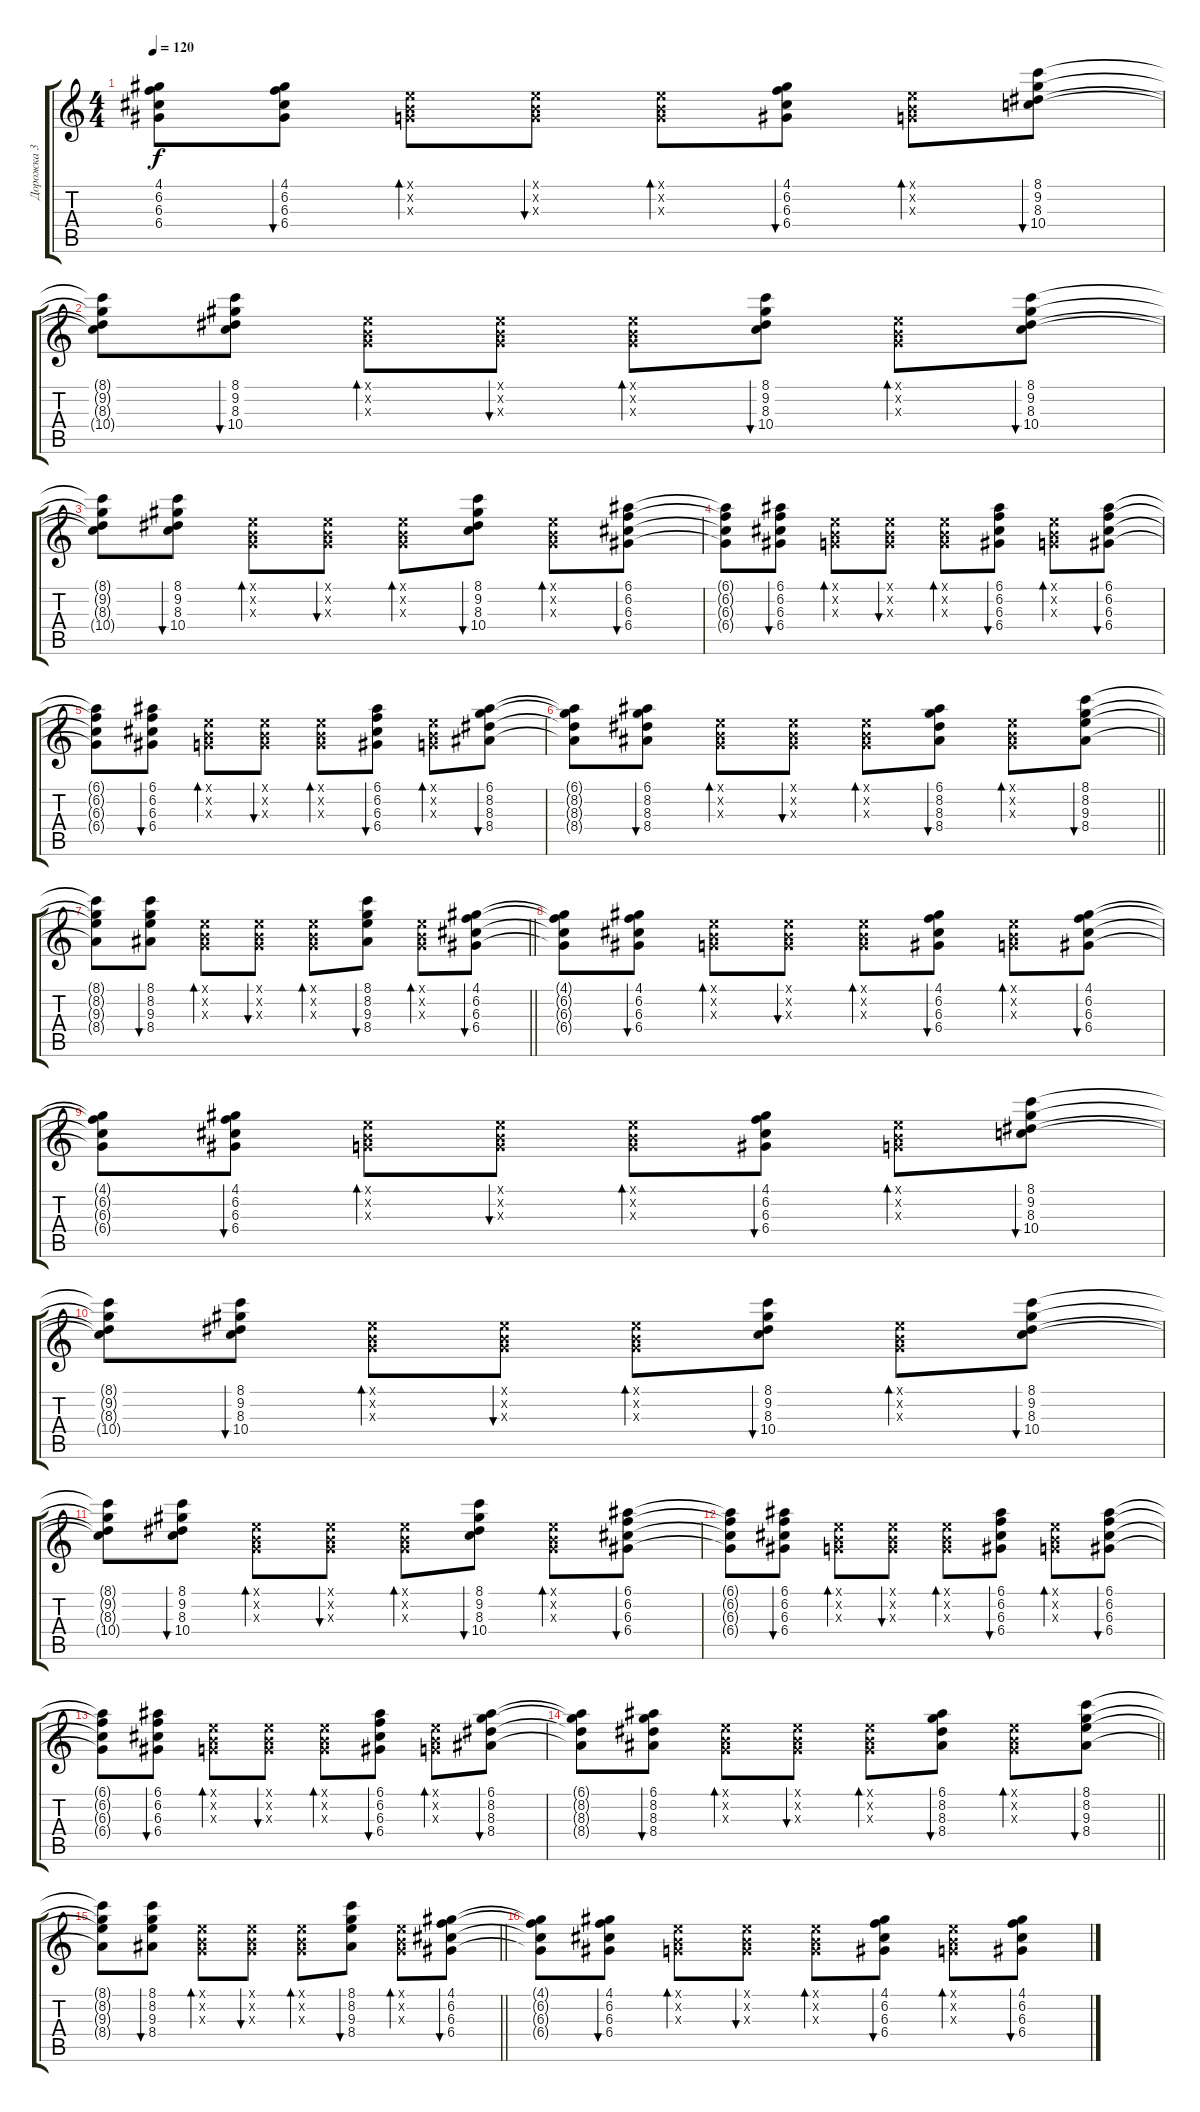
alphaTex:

\track ("Дорожка 3" "Дорожка 3") {instrument acousticguitarsteel}
\staff {score tabs}
\tuning (E4 B3 G3 D3 A2 E2) {hide}
\ts (4 4)
\tempo 120
\clef g2
\ks c
(4.1{t} 6.2{t} 6.3{t} 6.4{t}).8{dy f} (4.1 6.2 6.3 6.4).8{bu 60} (0.1{x} 0.2{x} 0.3{x}).8{bd 60} (0.1{x} 0.2{x} 0.3{x}).8{bu 60} (0.1{x} 0.2{x} 0.3{x}).8{bd 60} (4.1 6.2 6.3 6.4).8{bu 60} (0.1{x} 0.2{x} 0.3{x}).8{bd 60} (8.1 9.2 8.3 10.4).8{bu 60} |
(8.1{t} 9.2{t} 8.3{t} 10.4{t}).8 (8.1 9.2 8.3 10.4).8{bu 60} (0.1{x} 0.2{x} 0.3{x}).8{bd 60} (0.1{x} 0.2{x} 0.3{x}).8{bu 60} (0.1{x} 0.2{x} 0.3{x}).8{bd 60} (8.1 9.2 8.3 10.4).8{bu 60} (0.1{x} 0.2{x} 0.3{x}).8{bd 60} (8.1 9.2 8.3 10.4).8{bu 60} |
(8.1{t} 9.2{t} 8.3{t} 10.4{t}).8 (8.1 9.2 8.3 10.4).8{bu 60} (0.1{x} 0.2{x} 0.3{x}).8{bd 60} (0.1{x} 0.2{x} 0.3{x}).8{bu 60} (0.1{x} 0.2{x} 0.3{x}).8{bd 60} (8.1 9.2 8.3 10.4).8{bu 60} (0.1{x} 0.2{x} 0.3{x}).8{bd 60} (6.1 6.2 6.3 6.4).8{bu 60} |
(6.1{t} 6.2{t} 6.3{t} 6.4{t}).8 (6.1 6.2 6.3 6.4).8{bu 60} (0.1{x} 0.2{x} 0.3{x}).8{bd 60} (0.1{x} 0.2{x} 0.3{x}).8{bu 60} (0.1{x} 0.2{x} 0.3{x}).8{bd 60} (6.1 6.2 6.3 6.4).8{bu 60} (0.1{x} 0.2{x} 0.3{x}).8{bd 60} (6.1 6.2 6.3 6.4).8{bu 60} |
(6.1{t} 6.2{t} 6.3{t} 6.4{t}).8 (6.1 6.2 6.3 6.4).8{bu 60} (0.1{x} 0.2{x} 0.3{x}).8{bd 60} (0.1{x} 0.2{x} 0.3{x}).8{bu 60} (0.1{x} 0.2{x} 0.3{x}).8{bd 60} (6.1 6.2 6.3 6.4).8{bu 60} (0.1{x} 0.2{x} 0.3{x}).8{bd 60} (6.1 8.2 8.3 8.4).8{bu 60} |
\barLineRight lightlight
(6.1{t} 8.2{t} 8.3{t} 8.4{t}).8 (6.1 8.2 8.3 8.4).8{bu 60} (0.1{x} 0.2{x} 0.3{x}).8{bd 60} (0.1{x} 0.2{x} 0.3{x}).8{bu 60} (0.1{x} 0.2{x} 0.3{x}).8{bd 60} (6.1 8.2 8.3 8.4).8{bu 60} (0.1{x} 0.2{x} 0.3{x}).8{bd 60} (8.1 8.2 9.3 8.4).8{bu 60} |
\barLineRight lightlight
(8.1{t} 8.2{t} 9.3{t} 8.4{t}).8 (8.1 8.2 9.3 8.4).8{bu 60} (0.1{x} 0.2{x} 0.3{x}).8{bd 60} (0.1{x} 0.2{x} 0.3{x}).8{bu 60} (0.1{x} 0.2{x} 0.3{x}).8{bd 60} (8.1 8.2 9.3 8.4).8{bu 60} (0.1{x} 0.2{x} 0.3{x}).8{bd 60} (4.1 6.2 6.3 6.4).8{bu 60} |
(4.1{t} 6.2{t} 6.3{t} 6.4{t}).8 (4.1 6.2 6.3 6.4).8{bu 60} (0.1{x} 0.2{x} 0.3{x}).8{bd 60} (0.1{x} 0.2{x} 0.3{x}).8{bu 60} (0.1{x} 0.2{x} 0.3{x}).8{bd 60} (4.1 6.2 6.3 6.4).8{bu 60} (0.1{x} 0.2{x} 0.3{x}).8{bd 60} (4.1 6.2 6.3 6.4).8{bu 60} |
(4.1{t} 6.2{t} 6.3{t} 6.4{t}).8 (4.1 6.2 6.3 6.4).8{bu 60} (0.1{x} 0.2{x} 0.3{x}).8{bd 60} (0.1{x} 0.2{x} 0.3{x}).8{bu 60} (0.1{x} 0.2{x} 0.3{x}).8{bd 60} (4.1 6.2 6.3 6.4).8{bu 60} (0.1{x} 0.2{x} 0.3{x}).8{bd 60} (8.1 9.2 8.3 10.4).8{bu 60} |
(8.1{t} 9.2{t} 8.3{t} 10.4{t}).8 (8.1 9.2 8.3 10.4).8{bu 60} (0.1{x} 0.2{x} 0.3{x}).8{bd 60} (0.1{x} 0.2{x} 0.3{x}).8{bu 60} (0.1{x} 0.2{x} 0.3{x}).8{bd 60} (8.1 9.2 8.3 10.4).8{bu 60} (0.1{x} 0.2{x} 0.3{x}).8{bd 60} (8.1 9.2 8.3 10.4).8{bu 60} |
(8.1{t} 9.2{t} 8.3{t} 10.4{t}).8 (8.1 9.2 8.3 10.4).8{bu 60} (0.1{x} 0.2{x} 0.3{x}).8{bd 60} (0.1{x} 0.2{x} 0.3{x}).8{bu 60} (0.1{x} 0.2{x} 0.3{x}).8{bd 60} (8.1 9.2 8.3 10.4).8{bu 60} (0.1{x} 0.2{x} 0.3{x}).8{bd 60} (6.1 6.2 6.3 6.4).8{bu 60} |
(6.1{t} 6.2{t} 6.3{t} 6.4{t}).8 (6.1 6.2 6.3 6.4).8{bu 60} (0.1{x} 0.2{x} 0.3{x}).8{bd 60} (0.1{x} 0.2{x} 0.3{x}).8{bu 60} (0.1{x} 0.2{x} 0.3{x}).8{bd 60} (6.1 6.2 6.3 6.4).8{bu 60} (0.1{x} 0.2{x} 0.3{x}).8{bd 60} (6.1 6.2 6.3 6.4).8{bu 60} |
(6.1{t} 6.2{t} 6.3{t} 6.4{t}).8 (6.1 6.2 6.3 6.4).8{bu 60} (0.1{x} 0.2{x} 0.3{x}).8{bd 60} (0.1{x} 0.2{x} 0.3{x}).8{bu 60} (0.1{x} 0.2{x} 0.3{x}).8{bd 60} (6.1 6.2 6.3 6.4).8{bu 60} (0.1{x} 0.2{x} 0.3{x}).8{bd 60} (6.1 8.2 8.3 8.4).8{bu 60} |
\barLineRight lightlight
(6.1{t} 8.2{t} 8.3{t} 8.4{t}).8 (6.1 8.2 8.3 8.4).8{bu 60} (0.1{x} 0.2{x} 0.3{x}).8{bd 60} (0.1{x} 0.2{x} 0.3{x}).8{bu 60} (0.1{x} 0.2{x} 0.3{x}).8{bd 60} (6.1 8.2 8.3 8.4).8{bu 60} (0.1{x} 0.2{x} 0.3{x}).8{bd 60} (8.1 8.2 9.3 8.4).8{bu 60} |
\barLineRight lightlight
(8.1{t} 8.2{t} 9.3{t} 8.4{t}).8 (8.1 8.2 9.3 8.4).8{bu 60} (0.1{x} 0.2{x} 0.3{x}).8{bd 60} (0.1{x} 0.2{x} 0.3{x}).8{bu 60} (0.1{x} 0.2{x} 0.3{x}).8{bd 60} (8.1 8.2 9.3 8.4).8{bu 60} (0.1{x} 0.2{x} 0.3{x}).8{bd 60} (4.1 6.2 6.3 6.4).8{bu 60} |
(4.1{t} 6.2{t} 6.3{t} 6.4{t}).8 (4.1 6.2 6.3 6.4).8{bu 60} (0.1{x} 0.2{x} 0.3{x}).8{bd 60} (0.1{x} 0.2{x} 0.3{x}).8{bu 60} (0.1{x} 0.2{x} 0.3{x}).8{bd 60} (4.1 6.2 6.3 6.4).8{bu 60} (0.1{x} 0.2{x} 0.3{x}).8{bd 60} (4.1 6.2 6.3 6.4).8{bu 60}
